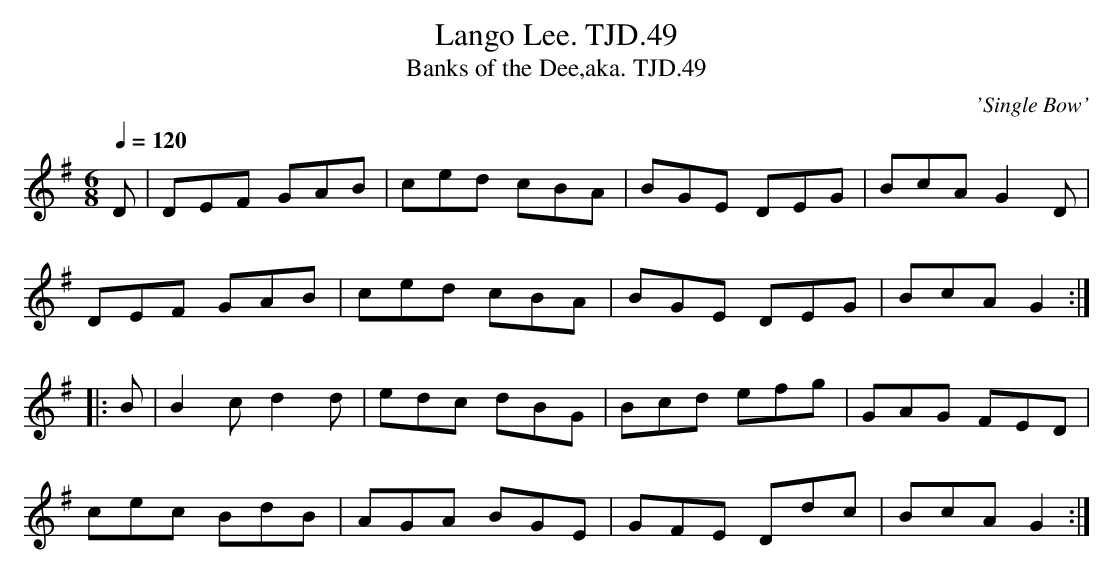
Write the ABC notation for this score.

X:1
T:Lango Lee. TJD.49
T:Banks of the Dee,aka. TJD.49
C:'Single Bow'
L:1/8
M:6/8
Q:1/4=120
K:G
D|DEF GAB|ced cBA|BGE DEG|BcA G2D|!
DEF GAB|ced cBA|BGE DEG|BcAG2:|!
|:B|B2cd2d|edc dBG|Bcd efg|GAG FED|!
cec BdB|AGA BGE|GFE Ddc|BcAG2:|]
